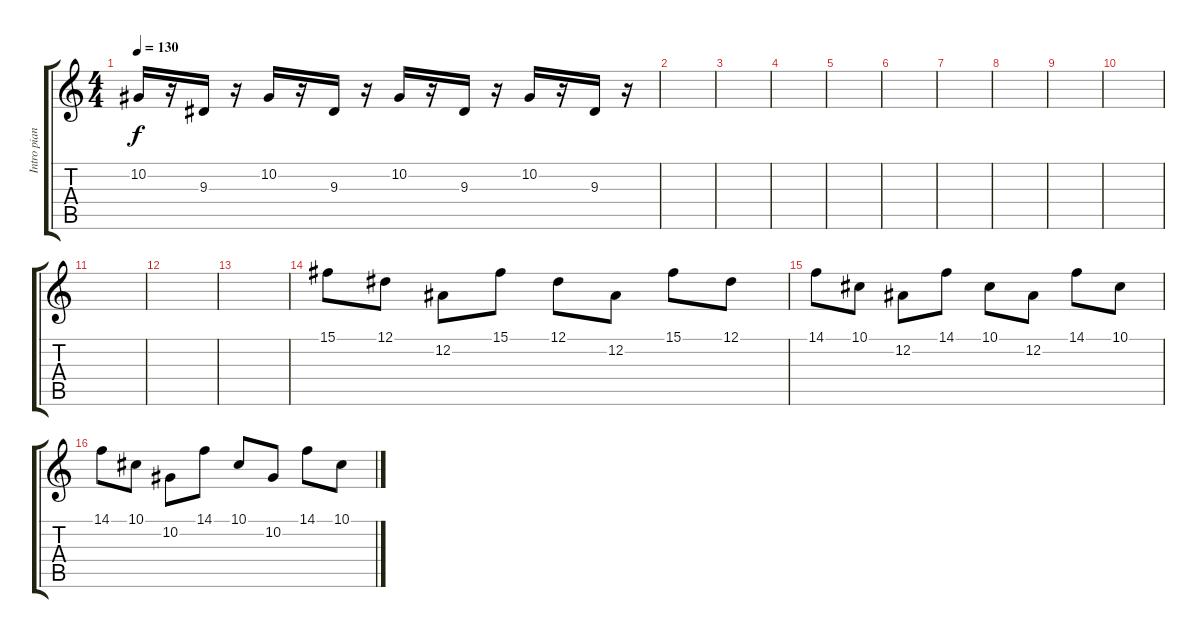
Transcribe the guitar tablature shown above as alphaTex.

\track ("Intro piano" "Intro pian") {instrument brightacousticpiano}
\staff {score tabs}
\tuning (Eb4 Bb3 Gb3 Db3 Ab2 Eb2) {hide}
\ts (4 4)
\tempo 130
\clef g2
\ks c
10.2.16{dy f volume 16} r.16 9.3.16 r.16 10.2.16 r.16 9.3.16 r.16 10.2.16 r.16 9.3.16 r.16 10.2.16 r.16 9.3.16 r.16 |
|
|
|
|
|
|
|
|
|
|
|
|
15.1.8{volume 13 instrument stringensemble2} 12.1.8 12.2.8 15.1.8 12.1.8 12.2.8 15.1.8 12.1.8 |
14.1.8 10.1.8 12.2.8 14.1.8 10.1.8 12.2.8 14.1.8 10.1.8 |
14.1.8 10.1.8 10.2.8 14.1.8 10.1.8 10.2.8 14.1.8 10.1.8
